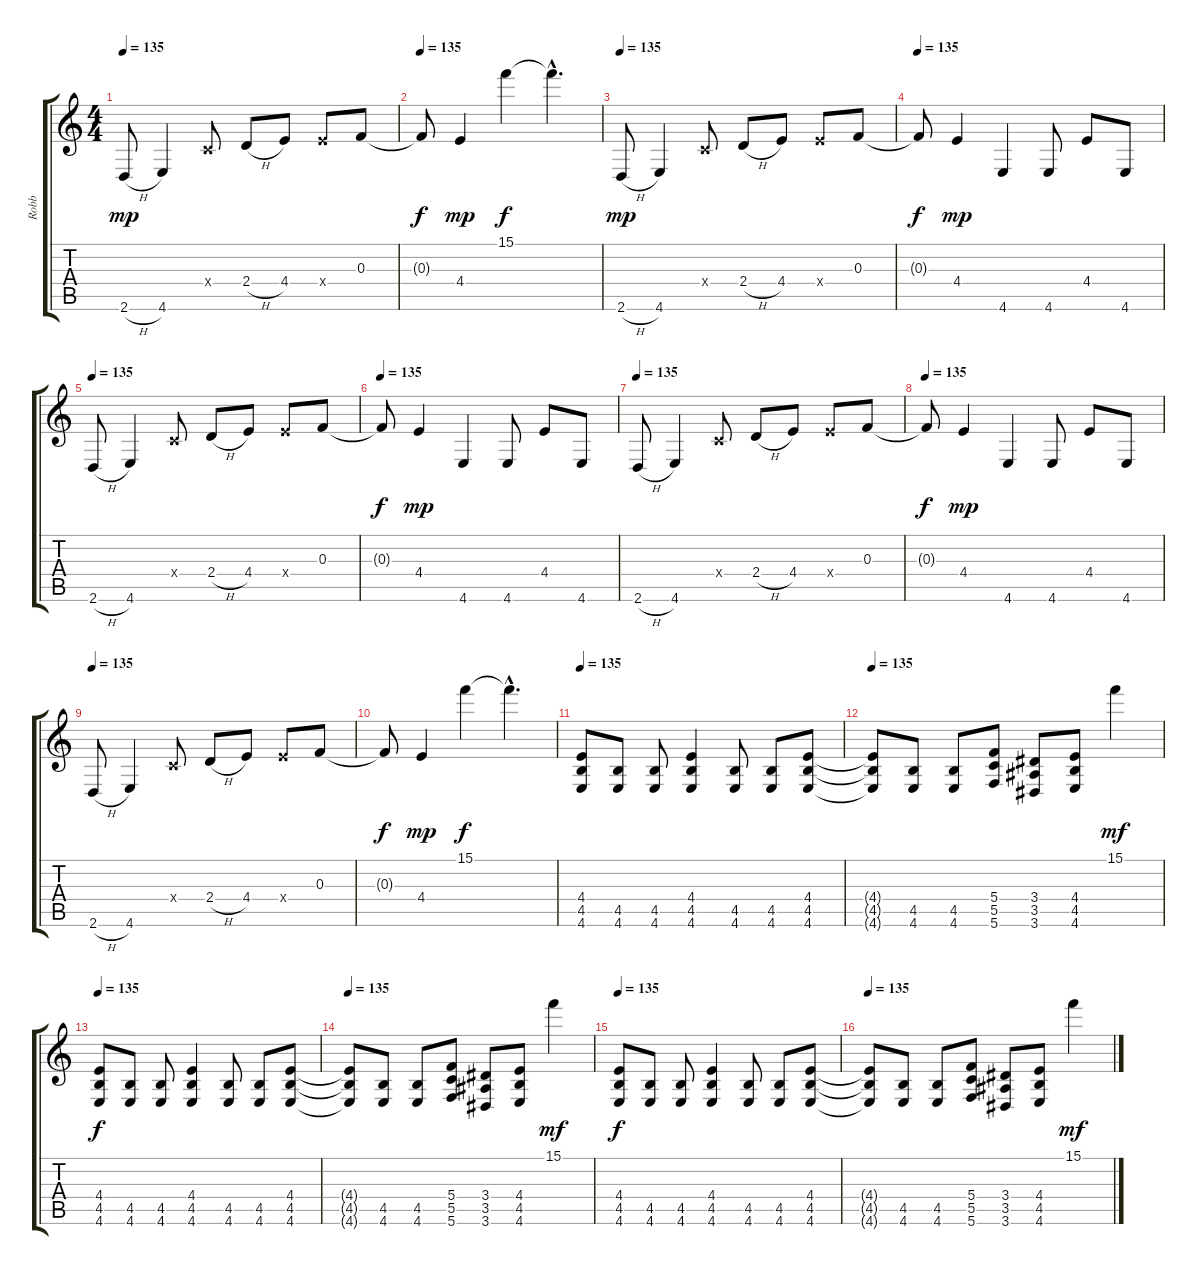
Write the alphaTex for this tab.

\track ("Robb" "Robb") {instrument distortionguitar}
\staff {score tabs}
\tuning (D4 A3 F3 C3 G2 C2) {hide}
\ts (4 4)
\tempo 135
\clef g2
\ks c
2.6{h}.8{dy mp} 4.6.4 0.4{x}.8 2.4{h}.8 4.4.8 4.4{x}.8 0.3.8 |
\tempo 135
0.3{t}.8{dy f} 4.4.4{dy mp} 15.1.4{dy f} 15.1{hac t}.4{d} |
\tempo 135
2.6{h}.8{dy mp} 4.6.4 0.4{x}.8 2.4{h}.8 4.4.8 4.4{x}.8 0.3.8 |
\tempo 135
0.3{t}.8{dy f} 4.4.4{dy mp} 4.6.4 4.6.8 4.4.8 4.6.8 |
\tempo 135
2.6{h}.8 4.6.4 0.4{x}.8 2.4{h}.8 4.4.8 4.4{x}.8 0.3.8 |
\tempo 135
0.3{t}.8{dy f} 4.4.4{dy mp} 4.6.4 4.6.8 4.4.8 4.6.8 |
\tempo 135
2.6{h}.8 4.6.4 0.4{x}.8 2.4{h}.8 4.4.8 4.4{x}.8 0.3.8 |
\tempo 135
0.3{t}.8{dy f} 4.4.4{dy mp} 4.6.4 4.6.8 4.4.8 4.6.8 |
\tempo 135
2.6{h}.8 4.6.4 0.4{x}.8 2.4{h}.8 4.4.8 4.4{x}.8 0.3.8 |
0.3{t}.8{dy f} 4.4.4{dy mp} 15.1.4{dy f} 15.1{hac t}.4{d} |
\tempo 135
(4.4 4.5 4.6).8 (4.5 4.6).8 (4.5 4.6).8 (4.4 4.5 4.6).4 (4.5 4.6).8 (4.5 4.6).8 (4.4 4.5 4.6).8 |
\tempo 135
(4.4{t} 4.5{t} 4.6{t}).8 (4.5 4.6).8 (4.5 4.6).8 (5.4 5.5 5.6).8 (3.4 3.5 3.6).8 (4.4 4.5 4.6).8 15.1.4{dy mf} |
\tempo 135
(4.4 4.5 4.6).8{dy f} (4.5 4.6).8 (4.5 4.6).8 (4.4 4.5 4.6).4 (4.5 4.6).8 (4.5 4.6).8 (4.4 4.5 4.6).8 |
\tempo 135
(4.4{t} 4.5{t} 4.6{t}).8 (4.5 4.6).8 (4.5 4.6).8 (5.4 5.5 5.6).8 (3.4 3.5 3.6).8 (4.4 4.5 4.6).8 15.1.4{dy mf} |
\tempo 135
(4.4 4.5 4.6).8{dy f} (4.5 4.6).8 (4.5 4.6).8 (4.4 4.5 4.6).4 (4.5 4.6).8 (4.5 4.6).8 (4.4 4.5 4.6).8 |
\tempo 135
(4.4{t} 4.5{t} 4.6{t}).8 (4.5 4.6).8 (4.5 4.6).8 (5.4 5.5 5.6).8 (3.4 3.5 3.6).8 (4.4 4.5 4.6).8 15.1.4{dy mf}
